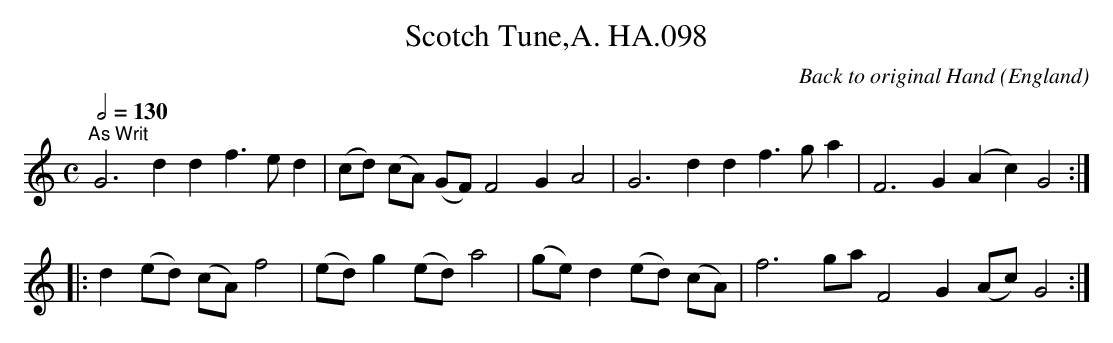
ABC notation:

X:1
T:Scotch Tune,A. HA.098
C:Back to original Hand
L:1/4
M:C
O:England
Q:1/2=130
K:C
"^As Writ"G3d df>ed|(c/d/) (c/A/) (G/F/)F2GA2|\
G3d df>ga|F3G (Ac)G2:|!
|:d(e/d/) (c/A/) f2|(e/d/) g (e/d/) a2|\
(g/e/) d (e/d/) (c/A/)|f3 g/a/ F2G (A/c/) G2:|
